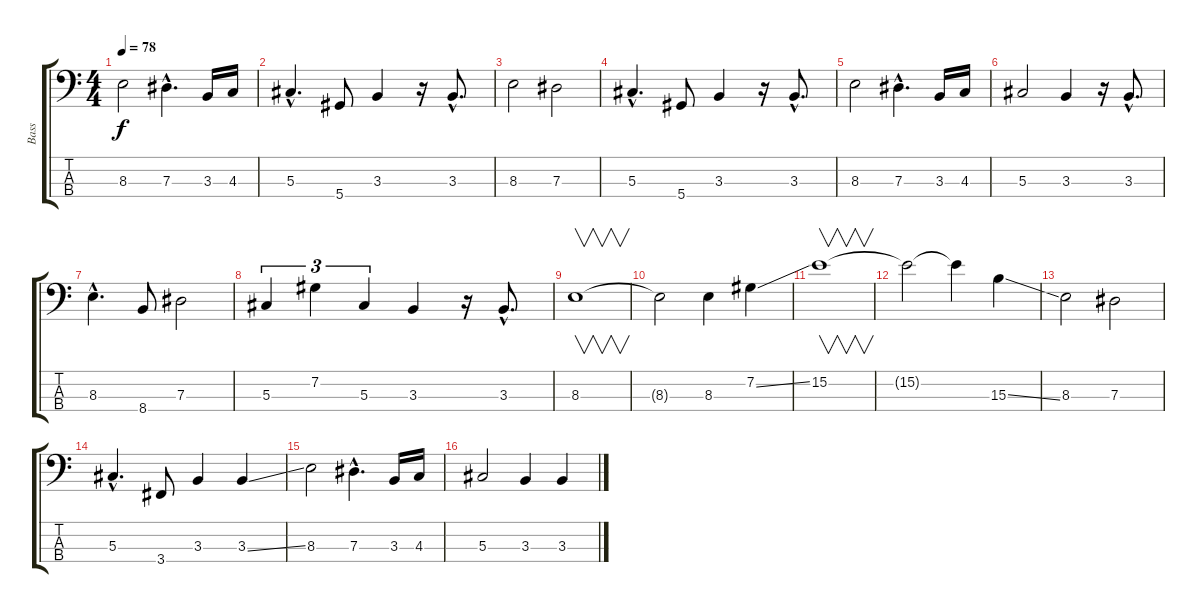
\track ("Bass" "Bass") {instrument electricbassfinger}
\staff {score tabs}
\tuning (Gb2 Db2 Ab1 Eb1) {hide}
\ts (4 4)
\tempo 78
\clef f4
\ks c
8.3.2{dy f} 7.3{hac}.4{d} 3.3.16 4.3.16 |
5.3{hac}.4{d} 5.4.8 3.3.4 r.16 3.3{hac}.8{d} |
8.3.2 7.3.2 |
5.3{hac}.4{d} 5.4.8 3.3.4 r.16 3.3{hac}.8{d} |
8.3.2 7.3{hac}.4{d} 3.3.16 4.3.16 |
5.3.2 3.3.4 r.16 3.3{hac}.8{d} |
8.3{hac}.4{d} 8.4.8 7.3.2 |
5.3.4{tu (3 2)} 7.2.4{tu (3 2)} 5.3.4{tu (3 2)} 3.3.4 r.16 3.3{hac}.8{d} |
8.3.1{v} |
8.3{t}.2 8.3.4 7.2{ss}.4 |
15.2.1{v} |
15.2{t}.2 15.2{t}.4 15.3{ss}.4 |
8.3.2 7.3.2 |
5.3{hac}.4{d} 3.4.8 3.3.4 3.3{ss}.4 |
8.3.2 7.3{hac}.4{d} 3.3.16 4.3.16 |
5.3.2 3.3.4 3.3{ss}.4
